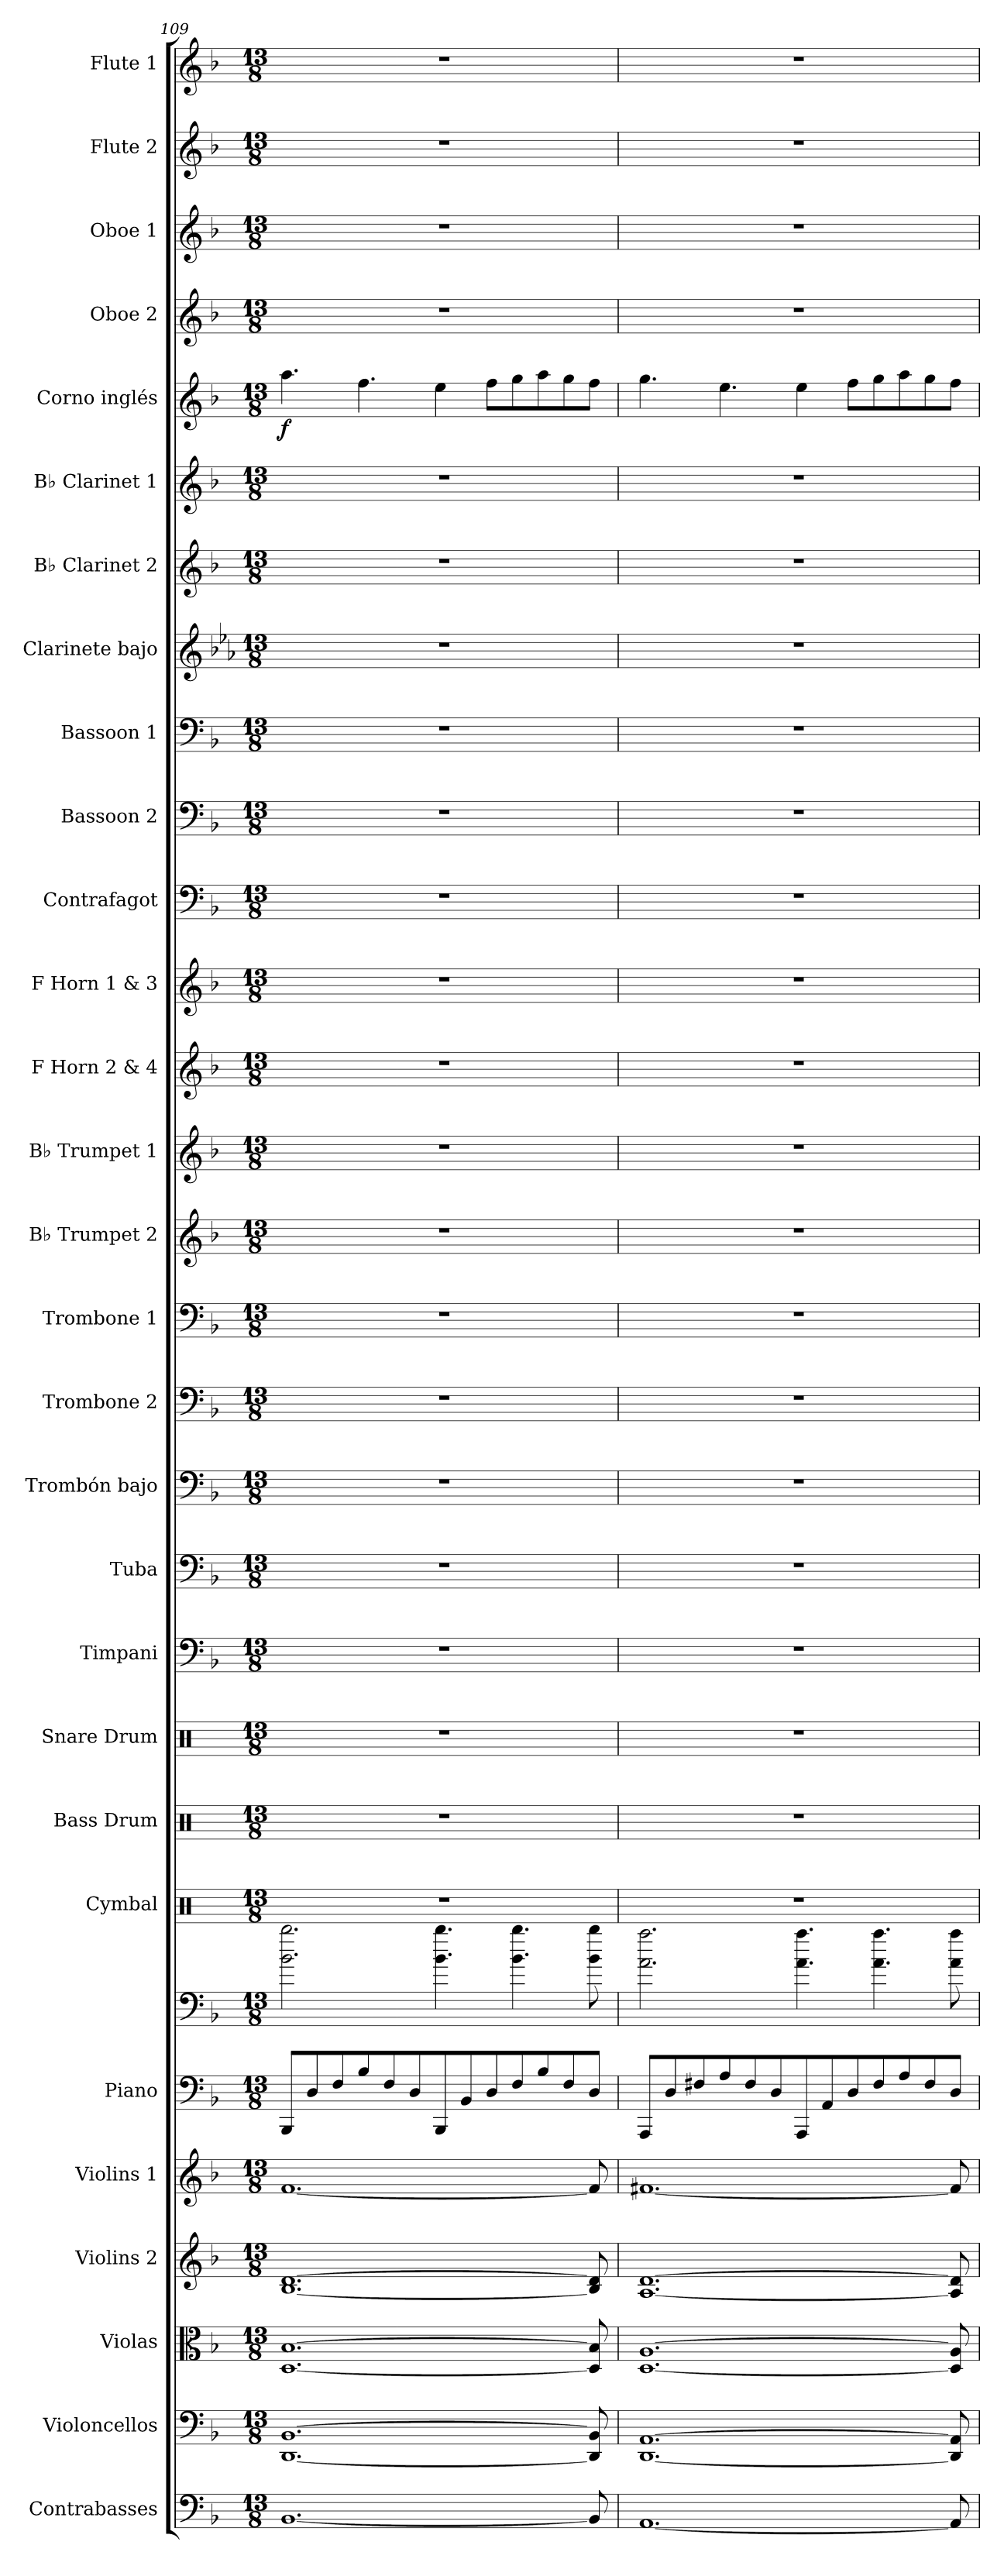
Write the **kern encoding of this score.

**kern	**kern	**kern	**kern	**kern	**kern	**kern	**kern	**kern	**kern	**kern	**kern	**kern	**kern	**kern	**kern	**kern	**kern	**kern	**kern	**kern	**kern	**kern	**kern	**kern	**kern	**dynam	**kern	**kern	**kern	**kern
*part29	*part28	*part27	*part26	*part25	*part24	*part24	*part23	*part22	*part21	*part20	*part19	*part18	*part17	*part16	*part15	*part14	*part13	*part12	*part11	*part10	*part9	*part8	*part7	*part6	*part5	*part5	*part4	*part3	*part2	*part1
*staff30	*staff29	*staff28	*staff27	*staff26	*staff25	*staff24	*staff23	*staff22	*staff21	*staff20	*staff19	*staff18	*staff17	*staff16	*staff15	*staff14	*staff13	*staff12	*staff11	*staff10	*staff9	*staff8	*staff7	*staff6	*staff5	*staff5	*staff4	*staff3	*staff2	*staff1
*I"Contrabasses	*I"Violoncellos	*I"Violas	*I"Violins 2	*I"Violins 1	*I"Piano	*	*I"Cymbal	*I"Bass Drum	*I"Snare Drum	*I"Timpani	*I"Tuba	*I"Trombón bajo	*I"Trombone 2	*I"Trombone 1	*I"B♭ Trumpet 2	*I"B♭ Trumpet 1	*I"F Horn 2 &amp; 4	*I"F Horn 1 &amp; 3	*I"Contrafagot	*I"Bassoon 2	*I"Bassoon 1	*I"Clarinete bajo	*I"B♭ Clarinet 2	*I"B♭ Clarinet 1	*I"Corno inglés	*	*I"Oboe 2	*I"Oboe 1	*I"Flute 2	*I"Flute 1
*I'Cbs.	*I'Vcs.	*I'Vlas.	*I'Vlns. 2	*I'Vlns. 1	*I'Pno.	*	*I'Cym.	*I'B. Dr.	*I'Sn. Dr.	*I'Timp.	*I'Tba.	*I'Tbn. B.	*I'Tbn. 2	*I'Tbn. 1	*I'B♭ Tpt. 2	*I'B♭ Tpt. 1	*I'F Hn. 2 4	*I'F Hn. 1 3	*I'Cfag.	*I'Bsn. 2	*I'Bsn. 1	*I'Cl. B.	*I'B♭ Cl. 2	*I'B♭ Cl. 1	*I'Cor. Ingl.	*	*I'Ob. 2	*I'Ob. 1	*I'Fl. 2	*I'Fl. 1
*clefF4	*clefF4	*clefC3	*clefG2	*clefG2	*clefF4	*clefF4	*clefX	*clefX	*clefX	*clefF4	*clefF4	*clefF4	*clefF4	*clefF4	*clefG2	*clefG2	*clefG2	*clefG2	*clefF4	*clefF4	*clefF4	*clefG2	*clefG2	*clefG2	*clefG2	*	*clefG2	*clefG2	*clefG2	*clefG2
*ITrd7c12	*	*	*	*	*	*	*	*	*	*	*	*	*	*	*ITrd1c2	*ITrd1c2	*ITrd4c7	*ITrd4c7	*ITrd7c12	*	*	*ITrd8c14	*ITrd1c2	*ITrd1c2	*ITrd4c7	*	*	*	*	*
*k[b-]	*k[b-]	*k[b-]	*k[b-]	*k[b-]	*k[b-]	*k[b-]	*k[]	*k[]	*k[]	*k[b-]	*k[b-]	*k[b-]	*k[b-]	*k[b-]	*k[b-e-a-]	*k[b-e-a-]	*k[b-e-]	*k[b-e-]	*k[b-]	*k[b-]	*k[b-]	*k[b-e-a-]	*k[b-e-a-]	*k[b-e-a-]	*k[b-e-]	*	*k[b-]	*k[b-]	*k[b-]	*k[b-]
*M13/8	*M13/8	*M13/8	*M13/8	*M13/8	*M13/8	*M13/8	*M13/8	*M13/8	*M13/8	*M13/8	*M13/8	*M13/8	*M13/8	*M13/8	*M13/8	*M13/8	*M13/8	*M13/8	*M13/8	*M13/8	*M13/8	*M13/8	*M13/8	*M13/8	*M13/8	*	*M13/8	*M13/8	*M13/8	*M13/8
=109	=109	=109	=109	=109	=109	=109	=109	=109	=109	=109	=109	=109	=109	=109	=109	=109	=109	=109	=109	=109	=109	=109	=109	=109	=109	=109	=109	=109	=109	=109
!	!	!	!	!	!	!	!	!	!	!	!	!	!	!	!	!	!	!	!	!	!	!	!	!	!	!LO:DY:b	!	!	!	!
[1.BBB-	[1.DD [1.BB-	[1.D [1.B-	[1.B- [1.d	[1.f	8BBB-/L	2.b-\ 2.bb-\	8%13r	8%13r	8%13r	8%13r	8%13r	8%13r	8%13r	8%13r	8%13r	8%13r	8%13r	8%13r	8%13r	8%13r	8%13r	8%13r	8%13r	8%13r	4.dd\	f	8%13r	8%13r	8%13r	8%13r
.	.	.	.	.	8D/	.	.	.	.	.	.	.	.	.	.	.	.	.	.	.	.	.	.	.	.	.	.	.	.	.
.	.	.	.	.	8F/	.	.	.	.	.	.	.	.	.	.	.	.	.	.	.	.	.	.	.	.	.	.	.	.	.
.	.	.	.	.	8B-/	.	.	.	.	.	.	.	.	.	.	.	.	.	.	.	.	.	.	.	4.b-\	.	.	.	.	.
.	.	.	.	.	8F/	.	.	.	.	.	.	.	.	.	.	.	.	.	.	.	.	.	.	.	.	.	.	.	.	.
.	.	.	.	.	8D/	.	.	.	.	.	.	.	.	.	.	.	.	.	.	.	.	.	.	.	.	.	.	.	.	.
.	.	.	.	.	8BBB-/	4.b-\ 4.bb-\	.	.	.	.	.	.	.	.	.	.	.	.	.	.	.	.	.	.	4a\	.	.	.	.	.
.	.	.	.	.	8BB-/	.	.	.	.	.	.	.	.	.	.	.	.	.	.	.	.	.	.	.	.	.	.	.	.	.
.	.	.	.	.	8D/	.	.	.	.	.	.	.	.	.	.	.	.	.	.	.	.	.	.	.	8b-\L	.	.	.	.	.
.	.	.	.	.	8F/	4.b-\ 4.bb-\	.	.	.	.	.	.	.	.	.	.	.	.	.	.	.	.	.	.	8cc\	.	.	.	.	.
.	.	.	.	.	8B-/	.	.	.	.	.	.	.	.	.	.	.	.	.	.	.	.	.	.	.	8dd\	.	.	.	.	.
.	.	.	.	.	8F/	.	.	.	.	.	.	.	.	.	.	.	.	.	.	.	.	.	.	.	8cc\	.	.	.	.	.
8BBB-/]	8DD/] 8BB-/]	8D/] 8B-/]	8B-/] 8d/]	8f/]	8D/J	8b-\ 8bb-\	.	.	.	.	.	.	.	.	.	.	.	.	.	.	.	.	.	.	8b-\J	.	.	.	.	.
=110	=110	=110	=110	=110	=110	=110	=110	=110	=110	=110	=110	=110	=110	=110	=110	=110	=110	=110	=110	=110	=110	=110	=110	=110	=110	=110	=110	=110	=110	=110
[1.AAA	[1.DD [1.AA	[1.D [1.A	[1.A [1.d	[1.f#X	8AAA/L	2.a\ 2.aa\	8%13r	8%13r	8%13r	8%13r	8%13r	8%13r	8%13r	8%13r	8%13r	8%13r	8%13r	8%13r	8%13r	8%13r	8%13r	8%13r	8%13r	8%13r	4.cc\	.	8%13r	8%13r	8%13r	8%13r
.	.	.	.	.	8D/	.	.	.	.	.	.	.	.	.	.	.	.	.	.	.	.	.	.	.	.	.	.	.	.	.
.	.	.	.	.	8F#X/	.	.	.	.	.	.	.	.	.	.	.	.	.	.	.	.	.	.	.	.	.	.	.	.	.
.	.	.	.	.	8A/	.	.	.	.	.	.	.	.	.	.	.	.	.	.	.	.	.	.	.	4.a\	.	.	.	.	.
.	.	.	.	.	8F#/	.	.	.	.	.	.	.	.	.	.	.	.	.	.	.	.	.	.	.	.	.	.	.	.	.
.	.	.	.	.	8D/	.	.	.	.	.	.	.	.	.	.	.	.	.	.	.	.	.	.	.	.	.	.	.	.	.
.	.	.	.	.	8AAA/	4.a\ 4.aa\	.	.	.	.	.	.	.	.	.	.	.	.	.	.	.	.	.	.	4a\	.	.	.	.	.
.	.	.	.	.	8AA/	.	.	.	.	.	.	.	.	.	.	.	.	.	.	.	.	.	.	.	.	.	.	.	.	.
.	.	.	.	.	8D/	.	.	.	.	.	.	.	.	.	.	.	.	.	.	.	.	.	.	.	8b-\L	.	.	.	.	.
.	.	.	.	.	8F#/	4.a\ 4.aa\	.	.	.	.	.	.	.	.	.	.	.	.	.	.	.	.	.	.	8cc\	.	.	.	.	.
.	.	.	.	.	8A/	.	.	.	.	.	.	.	.	.	.	.	.	.	.	.	.	.	.	.	8dd\	.	.	.	.	.
.	.	.	.	.	8F#/	.	.	.	.	.	.	.	.	.	.	.	.	.	.	.	.	.	.	.	8cc\	.	.	.	.	.
8AAA/]	8DD/] 8AA/]	8D/] 8A/]	8A/] 8d/]	8f#/]	8D/J	8a\ 8aa\	.	.	.	.	.	.	.	.	.	.	.	.	.	.	.	.	.	.	8b-\J	.	.	.	.	.
=	=	=	=	=	=	=	=	=	=	=	=	=	=	=	=	=	=	=	=	=	=	=	=	=	=	=	=	=	=	=
*-	*-	*-	*-	*-	*-	*-	*-	*-	*-	*-	*-	*-	*-	*-	*-	*-	*-	*-	*-	*-	*-	*-	*-	*-	*-	*-	*-	*-	*-	*-
